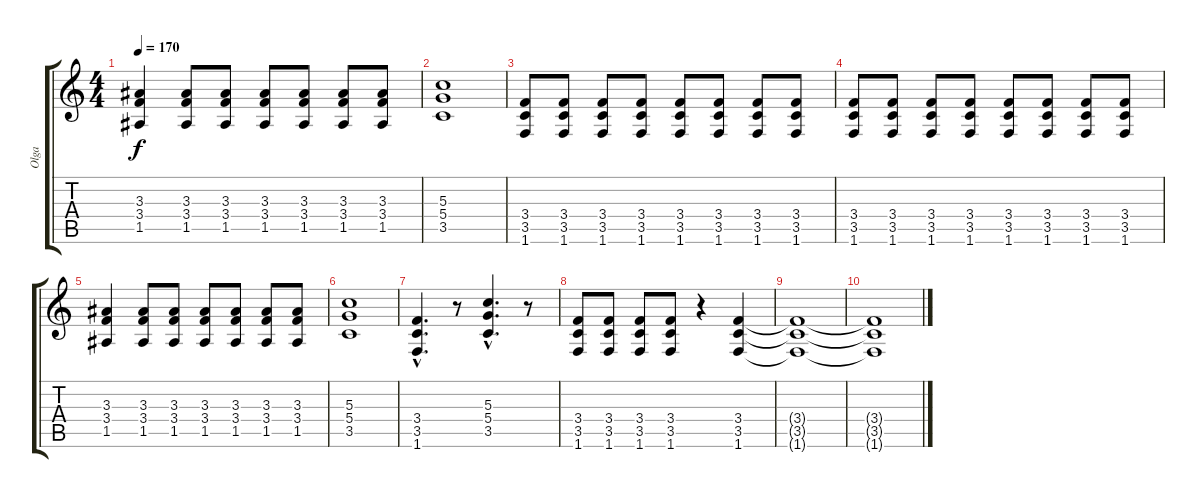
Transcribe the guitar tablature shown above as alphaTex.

\track ("Olga" "Olga") {instrument overdrivenguitar}
\staff {score tabs}
\tuning (E4 B3 G3 D3 A2 E2) {hide}
\ts (4 4)
\tempo 170
\clef g2
\ks c
(3.3 3.4 1.5).4{dy f volume 12 instrument overdrivenguitar} (3.3 3.4 1.5).8 (3.3 3.4 1.5).8 (3.3 3.4 1.5).8 (3.3 3.4 1.5).8 (3.3 3.4 1.5).8 (3.3 3.4 1.5).8 |
(5.3 5.4 3.5).1 |
(3.4 3.5 1.6).8{volume 16 instrument electricguitarmuted} (3.4 3.5 1.6).8 (3.4 3.5 1.6).8 (3.4 3.5 1.6).8 (3.4 3.5 1.6).8 (3.4 3.5 1.6).8 (3.4 3.5 1.6).8 (3.4 3.5 1.6).8 |
(3.4 3.5 1.6).8{volume 16 instrument electricguitarmuted} (3.4 3.5 1.6).8 (3.4 3.5 1.6).8 (3.4 3.5 1.6).8 (3.4 3.5 1.6).8 (3.4 3.5 1.6).8 (3.4 3.5 1.6).8 (3.4 3.5 1.6).8 |
(3.3 3.4 1.5).4{volume 12 instrument overdrivenguitar} (3.3 3.4 1.5).8 (3.3 3.4 1.5).8 (3.3 3.4 1.5).8 (3.3 3.4 1.5).8 (3.3 3.4 1.5).8 (3.3 3.4 1.5).8 |
(5.3 5.4 3.5).1 |
(3.4{hac} 3.5{hac} 1.6{hac}).4{d} r.8 (5.3{hac} 5.4{hac} 3.5{hac}).4{d} r.8 |
(3.4 3.5 1.6).8 (3.4 3.5 1.6).8 (3.4 3.5 1.6).8 (3.4 3.5 1.6).8 r.4 (3.4 3.5 1.6).4 |
(3.4{t} 3.5{t} 1.6{t}).1{volume 0} |
(3.4{t} 3.5{t} 1.6{t}).1
